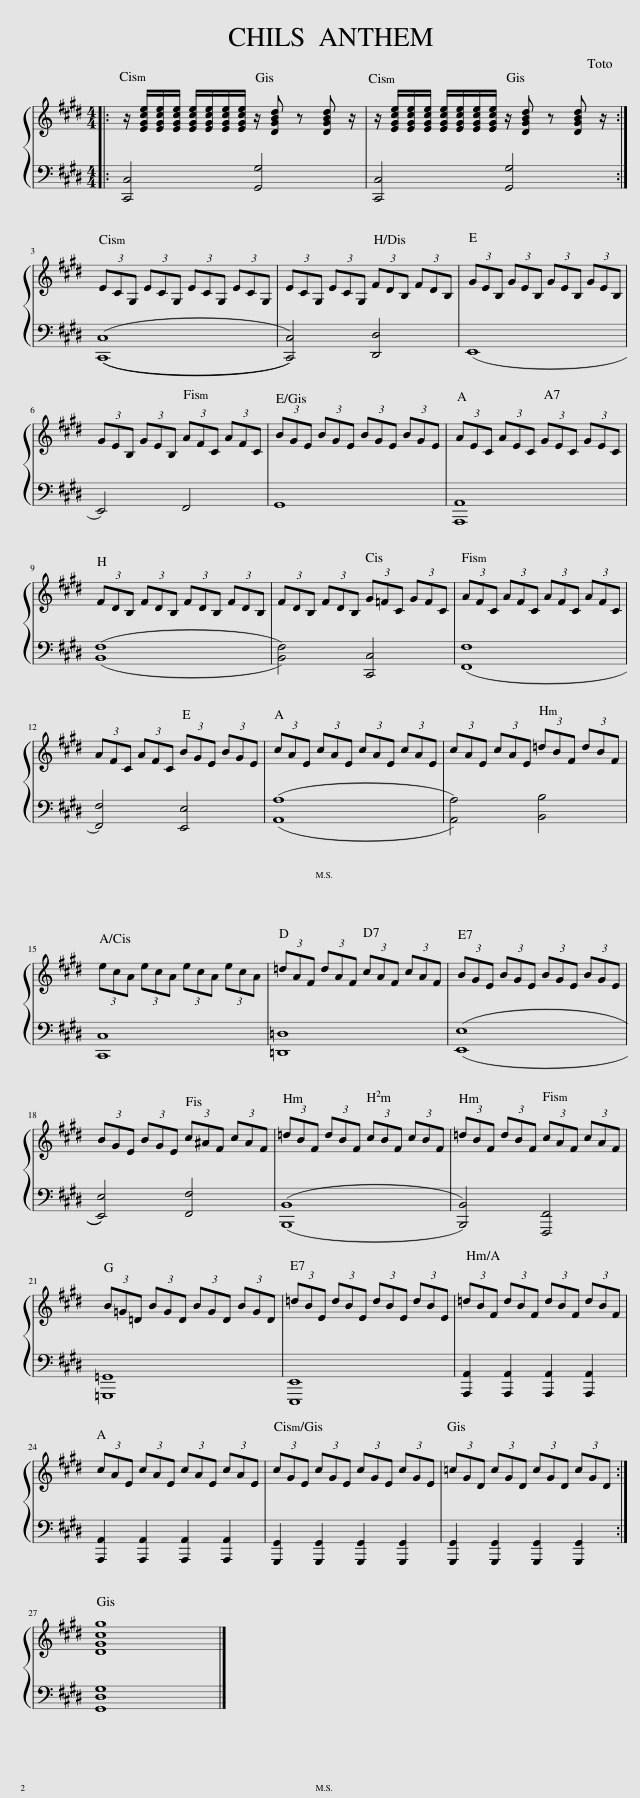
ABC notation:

X:1
%%score { 1 | 2 }
L:1/8
M:4/4
I:linebreak $
K:E
V:1 treble
V:2 bass
V:1
|: z/ [EGce]/[EGce]/[EGce]/ [EGce]/[EGce]/[EGce]/[EGce]/ z/ [DGBd] z [DGBd] z/ | z/ [EGce]/[EGce]/[EGce]/ [EGce]/[EGce]/[EGce]/[EGce]/ z/ [DGBd] z [DGBd] z/ :|$ (3ECG, (3ECG, (3ECG, (3ECG, | (3ECG, (3ECG, (3FDB, (3FDB, | (3GEB, (3GEB, (3GEB, (3GEB, |$ %5
 (3GEB, (3GEB, (3AFC (3AFC | (3BGE (3BGE (3BGE (3BGE | (3AEC (3AEC (3GEC (3GEC |$ (3FDB, (3FDB, (3FDB, (3FDB, | (3FDB, (3FDB, (3G=FC (3GFC | %10
 (3AFC (3AFC (3AFC (3AFC |$ (3AFC (3AFC (3BGE (3BGE | (3cAE (3cAE (3cAE (3cAE | (3cAE (3cAE (3=dBF (3dBF |$ (3ecA (3ecA (3ecA (3ecA | %15
 (3=dAF (3dAF (3cAF (3cAF | (3BGE (3BGE (3BGE (3BGE |$ (3BGE (3BGE (3c^AF (3cAF | (3=dBF (3dBF (3cBF (3cBF | (3=dBF (3dBF (3cAF (3cAF |$ %20
 (3B=G=D (3BGD (3BGD (3BGD | (3=dBE (3dBE (3dBE (3dBE | (3=dBF (3dBF (3dBF (3dBF |$ (3cAE (3cAE (3cAE (3cAE | (3cGE (3cGE (3cGE (3cGE | %25
 (3=cGD (3cGD (3cGD (3cGD :|$ [DGcg]8 |] %27
V:2
|: [C,,C,]4 [G,,G,]4 | [C,,C,]4 [G,,G,]4 :|$ ((([C,,C,]8 | [C,,C,]4))) [D,,D,]4 | (E,,8 |$ %5
 E,,4) F,,4 | G,,8 | [A,,,A,,]8 |$ (([B,,F,]8 | [B,,F,]4)) [C,,C,]4 | %10
 ([F,,F,]8 |$ [F,,F,]4) [E,,E,]4 | (([A,,A,]8 | [A,,A,]4)) [B,,B,]4 |$ [C,,C,]8 | %15
 [=D,,=D,]8 | (([E,,E,]8 |$ [E,,E,]4)) [F,,F,]4 | (([B,,,B,,]8 | [B,,,B,,]4)) [F,,,F,,]4 |$ %20
 [=G,,,=G,,]8 | [E,,,E,,]8 | [A,,,A,,]2 [A,,,A,,]2 [A,,,A,,]2 [A,,,A,,]2 |$ [A,,,A,,]2 [A,,,A,,]2 [A,,,A,,]2 [A,,,A,,]2 | [G,,,G,,]2 [G,,,G,,]2 [G,,,G,,]2 [G,,,G,,]2 | %25
 [G,,,G,,]2 [G,,,G,,]2 [G,,,G,,]2 [G,,,G,,]2 :|$ [G,,D,G,]8 |] %27
